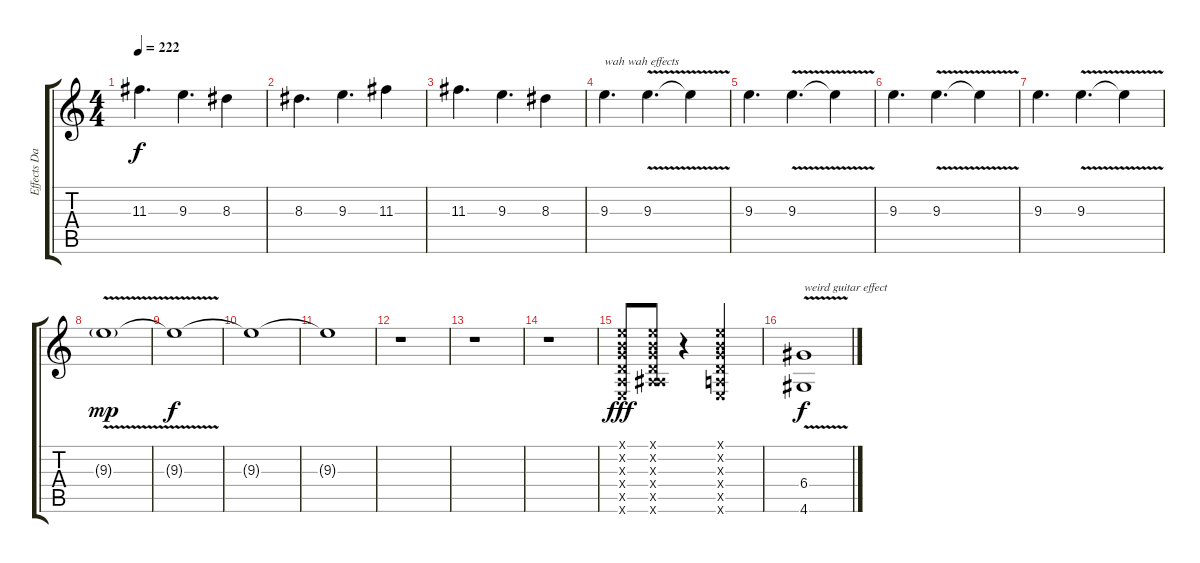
\track ("Effects Dave \"Brownsound\" Baksh " "Effects Da") {instrument distortionguitar}
\staff {score tabs}
\tuning (E4 B3 G3 D3 A2 E2) {hide}
\ts (4 4)
\tempo 222
\clef g2
\ks c
11.3.4{d dy f} 9.3.4{d} 8.3.4 |
8.3.4{d} 9.3.4{d} 11.3.4 |
11.3.4{d} 9.3.4{d} 8.3.4 |
9.3.4{d txt "wah wah effects" volume 13} 9.3{v}.4{d} 9.3{t}.4 |
9.3.4{d} 9.3{v}.4{d} 9.3{t}.4 |
9.3.4{d} 9.3{v}.4{d} 9.3{t}.4 |
9.3.4{d} 9.3{v}.4{d} 9.3{t}.4 |
9.3{v g}.1{dy mp volume 0} |
9.3{t}.1{dy f} |
9.3{t}.1 |
9.3{t}.1 |
r.1 |
r.1 |
r.1 |
(0.1{x} 0.2{x} 0.3{x} 0.4{x} 0.5{x} 0.6{x}).8{dy fff volume 16} (0.1{x} 0.2{x} 0.3{x} 0.4{x} 0.5{x} 6.6{x}).8 r.4 (0.1{x} 0.2{x} 0.3{x} 0.4{x} 0.5{x} 0.6{x}).2 |
(6.4{v} 4.6{v}).1{txt "weird guitar effect" dy f volume 8 instrument pad2warm}
